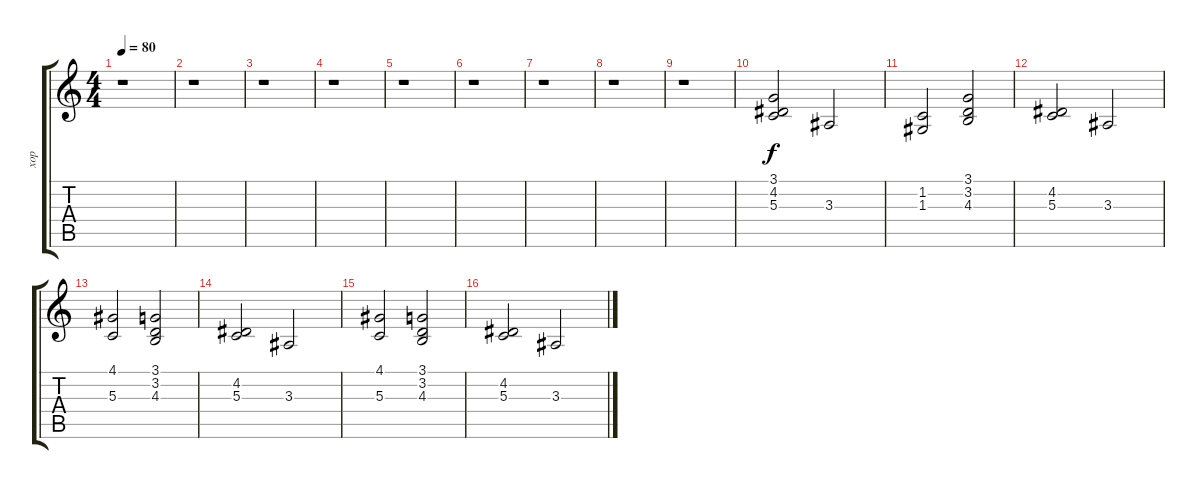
\track ("хор" "хор") {instrument trumpet}
\staff {score tabs}
\tuning (E4 B3 G3 D3 A2 E2) {hide}
\ts (4 4)
\tempo 80
\clef g2
\ks c
r.1{dy f instrument trumpet} |
r.1 |
r.1 |
r.1 |
r.1 |
r.1 |
r.1 |
r.1 |
r.1 |
(3.1 4.2 5.3).2 3.3.2 |
(1.2 1.3).2 (3.1 3.2 4.3).2 |
(4.2 5.3).2 3.3.2 |
(4.1 5.3).2 (3.1 3.2 4.3).2 |
(4.2 5.3).2 3.3.2 |
(4.1 5.3).2 (3.1 3.2 4.3).2 |
(4.2 5.3).2 3.3.2
